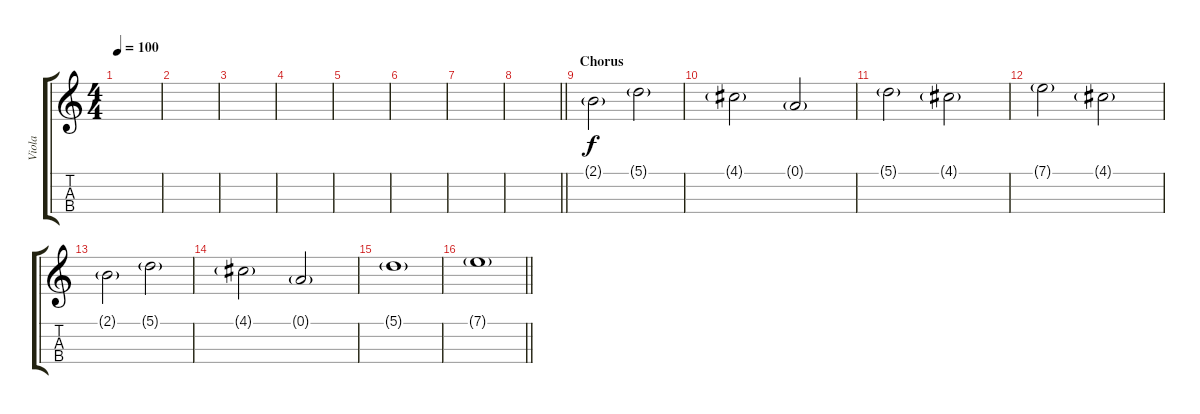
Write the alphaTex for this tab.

\track ("Viola" "Viola") {instrument viola}
\staff {score tabs}
\tuning (A4 D4 G3 C3) {hide}
\ts (4 4)
\tempo 100
\clef g2
\ks c
|
|
|
|
|
|
|
\barLineRight lightlight
|
\section ("" "Chorus")
2.1{g}.2 5.1{g}.2 |
4.1{g}.2 0.1{g}.2 |
5.1{g}.2 4.1{g}.2 |
7.1{g}.2 4.1{g}.2 |
2.1{g}.2 5.1{g}.2 |
4.1{g}.2 0.1{g}.2 |
5.1{g}.1 |
\barLineRight lightlight
7.1{g}.1
